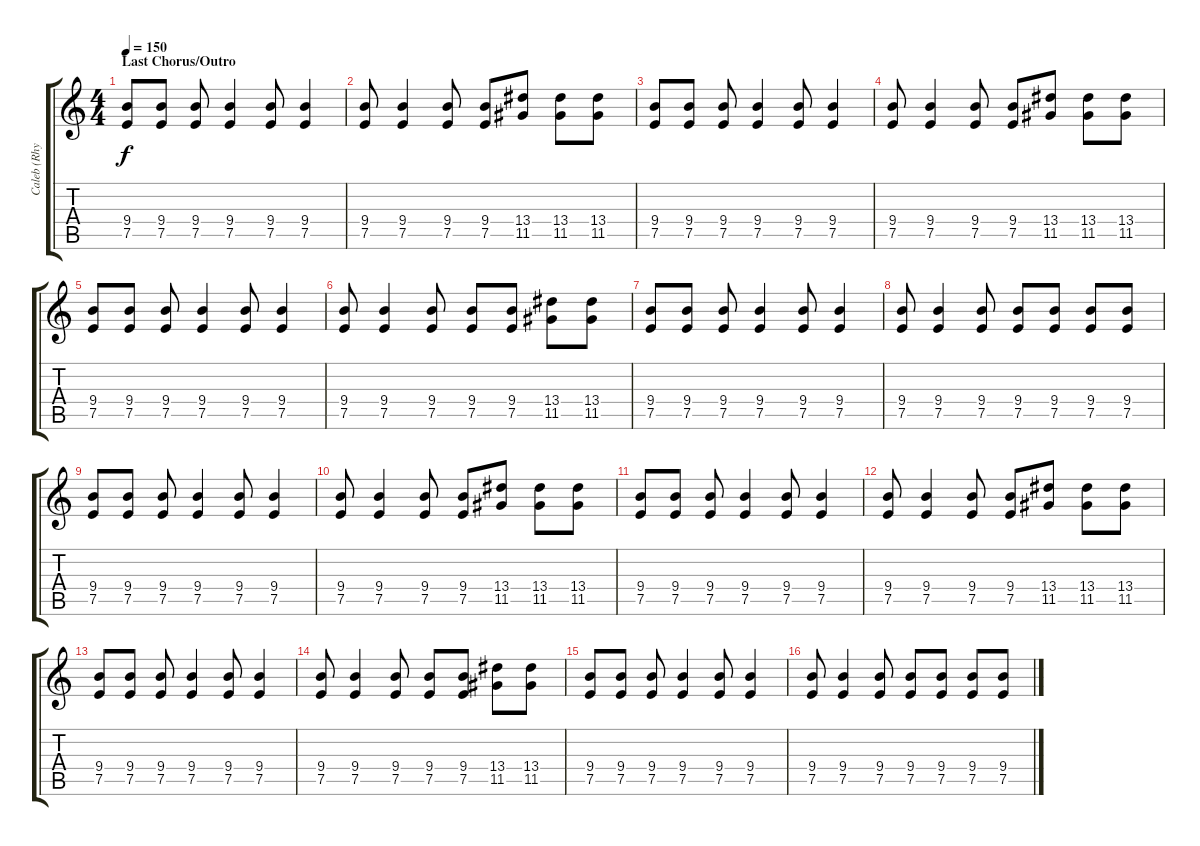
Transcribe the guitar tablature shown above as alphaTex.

\track ("Caleb (Rhythm)" "Caleb (Rhy") {instrument overdrivenguitar}
\staff {score tabs}
\tuning (E4 B3 G3 D3 A2 E2) {hide}
\ts (4 4)
\section ("" "Last Chorus/Outro")
\tempo 150
\clef g2
\ks c
(9.4 7.5).8{dy f volume 12} (9.4 7.5).8 (9.4 7.5).8 (9.4 7.5).4 (9.4 7.5).8 (9.4 7.5).4 |
(9.4 7.5).8 (9.4 7.5).4 (9.4 7.5).8 (9.4 7.5).8 (13.4 11.5).8 (13.4 11.5).8 (13.4 11.5).8 |
(9.4 7.5).8 (9.4 7.5).8 (9.4 7.5).8 (9.4 7.5).4 (9.4 7.5).8 (9.4 7.5).4 |
(9.4 7.5).8 (9.4 7.5).4 (9.4 7.5).8 (9.4 7.5).8 (13.4 11.5).8 (13.4 11.5).8 (13.4 11.5).8 |
(9.4 7.5).8 (9.4 7.5).8 (9.4 7.5).8 (9.4 7.5).4 (9.4 7.5).8 (9.4 7.5).4 |
(9.4 7.5).8 (9.4 7.5).4 (9.4 7.5).8 (9.4 7.5).8 (9.4 7.5).8 (13.4 11.5).8 (13.4 11.5).8 |
(9.4 7.5).8 (9.4 7.5).8 (9.4 7.5).8 (9.4 7.5).4 (9.4 7.5).8 (9.4 7.5).4 |
(9.4 7.5).8 (9.4 7.5).4 (9.4 7.5).8 (9.4 7.5).8 (9.4 7.5).8 (9.4 7.5).8 (9.4 7.5).8 |
(9.4 7.5).8 (9.4 7.5).8 (9.4 7.5).8 (9.4 7.5).4 (9.4 7.5).8 (9.4 7.5).4 |
(9.4 7.5).8 (9.4 7.5).4 (9.4 7.5).8 (9.4 7.5).8 (13.4 11.5).8 (13.4 11.5).8 (13.4 11.5).8 |
(9.4 7.5).8 (9.4 7.5).8 (9.4 7.5).8 (9.4 7.5).4 (9.4 7.5).8 (9.4 7.5).4 |
(9.4 7.5).8 (9.4 7.5).4 (9.4 7.5).8 (9.4 7.5).8 (13.4 11.5).8 (13.4 11.5).8 (13.4 11.5).8 |
(9.4 7.5).8 (9.4 7.5).8 (9.4 7.5).8 (9.4 7.5).4 (9.4 7.5).8 (9.4 7.5).4 |
(9.4 7.5).8 (9.4 7.5).4 (9.4 7.5).8 (9.4 7.5).8 (9.4 7.5).8 (13.4 11.5).8 (13.4 11.5).8 |
(9.4 7.5).8 (9.4 7.5).8 (9.4 7.5).8 (9.4 7.5).4 (9.4 7.5).8 (9.4 7.5).4 |
(9.4 7.5).8 (9.4 7.5).4 (9.4 7.5).8 (9.4 7.5).8 (9.4 7.5).8 (9.4 7.5).8 (9.4 7.5).8
